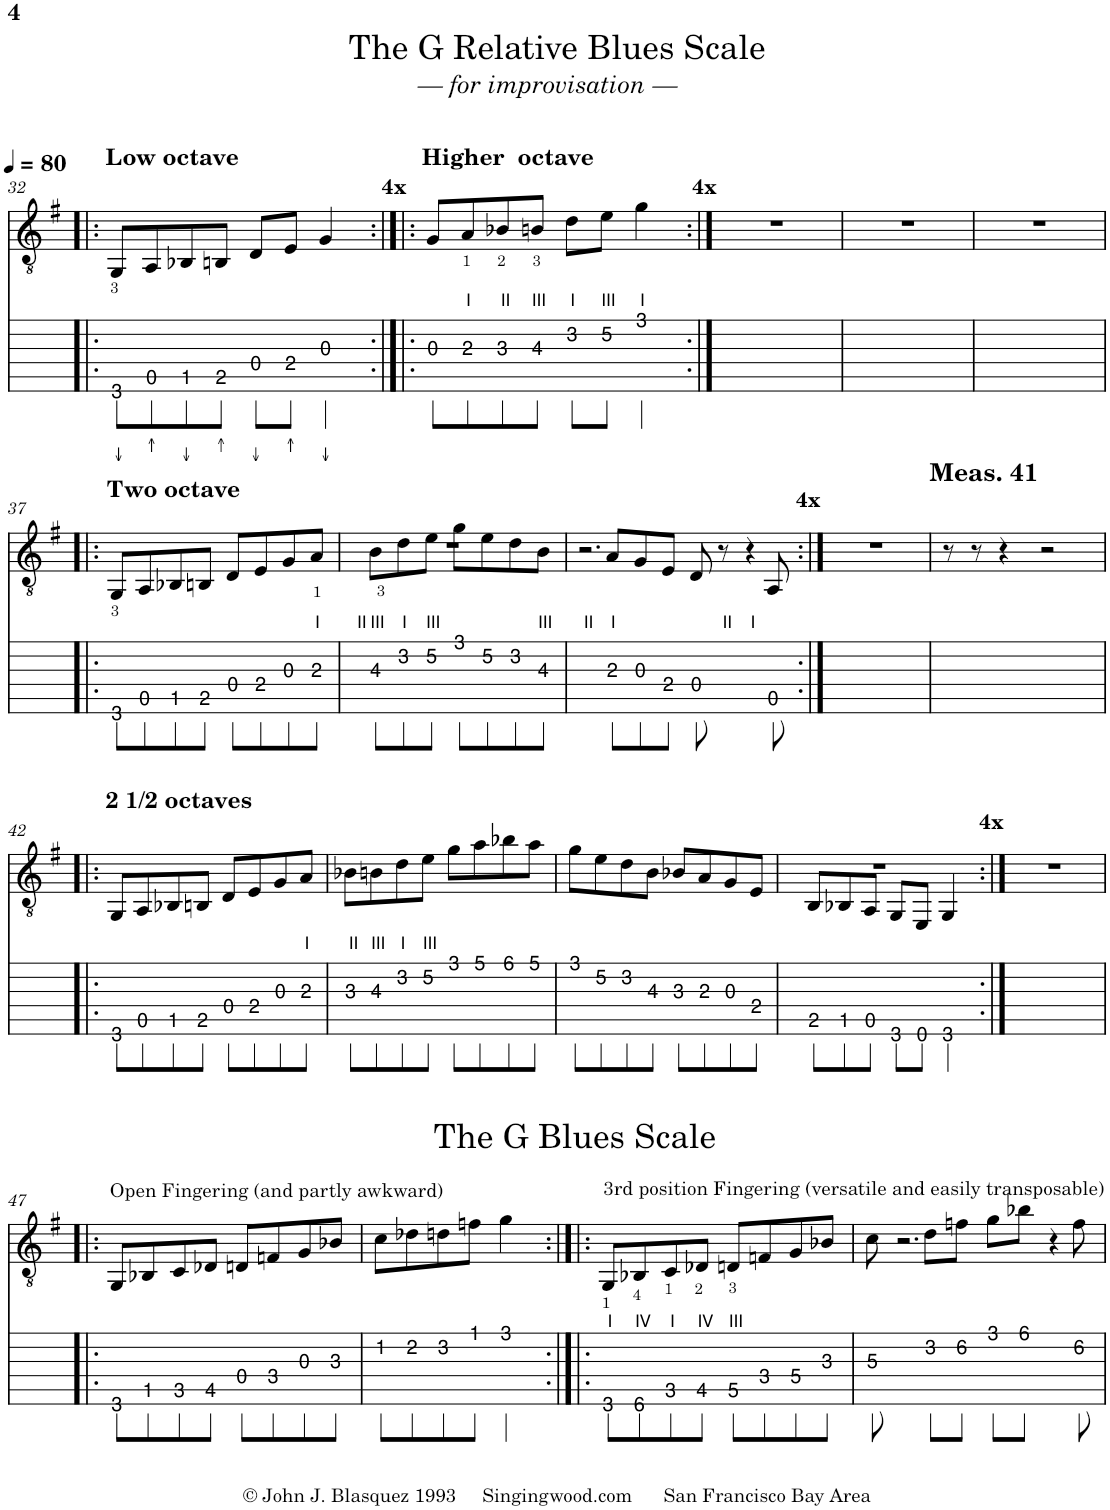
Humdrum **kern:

**kern	**text	**kern
*part1	*part1	*part1
*staff2	*staff2	*staff1
*I"Acoustic Guitar	*	*
!!LO:PB:g=z
*	*	*clefGv2
*k[f#]	*	*k[f#]
*M4/4	*	*M4/4
*MM80	*	*MM80
=32!|:	=32!|:	=32!|:
!	!	!LO:TX:a:B:t=Low octave
!	!LO:LY:b	!
8GG\L	↓	8GG/L
!	!LO:LY:b	!
8AA\	↑	8AA/
!	!LO:LY:b	!
8BB-\	↓	8BB-X/
!	!LO:LY:b	!
8BB\J	↑	8BBn/J
!	!LO:LY:b	!
8D\L	↓	8D/L
!	!LO:LY:b	!
8E\J	↑	8E/J
!	!	!LO:TX:a:B:t=4x
!	!LO:LY:b	!
4G\	↓	4G/
=33:|!|:	=33:|!|:	=33:|!|:
!	!	!LO:TX:a:B:t=Higher  octave
8G\L	.	8G/L
!LO:TX:a:t=I	!	!
8A\	.	8A/
!LO:TX:a:t=II	!	!
8B-X\	.	8B-X/
!LO:TX:a:t=III	!	!
8Bn\J	.	8Bn/J
!LO:TX:a:t=I	!	!
8d\L	.	8d\L
!LO:TX:a:t=III	!	!
8e\J	.	8e\J
!	!	!LO:TX:a:B:t=4x
!LO:TX:a:t=I	!	!
4g\	.	4g\
=34:|!	=34:|!	=34:|!
1r	.	1r
=35	=35	=35
1r	.	1r
=36	=36	=36
1r	.	1r
!!LO:LB:g=z
=37!|:	=37!|:	=37!|:
!	!	!LO:TX:a:B:t=Two octave
8GG\L	.	8GG/L
8AA\	.	8AA/
8BB-X\	.	8BB-X/
8BBn\J	.	8BBn/J
8D\L	.	8D/L
8E\	.	8E/
8G\	.	8G/
!LO:TX:a:t=I	!	!
8A\J	.	8A/J
=38	=38	=38
!LO:TX:a:t=II	!	!
*^	*	*
*	*^	*	*
*	*	*^	*	*
*	*	*	*^	*	*
1r	8ryy	4ryy	4.ryy	2..ryy	.	1r
!	!LO:TX:a:t=III	!	!	!	!	!
.	1..ryy	.	.	.	.	.
!	!	!LO:TX:a:t=I	!	!	!	!
.	.	1ryy	.	.	.	.
!	!	!	!LO:TX:a:t=III	!	!	!
.	.	.	1.ryy	.	.	.
!	!	!	!	!LO:TX:a:t=III	!	!
.	.	.	.	1ryy	.	.
8Bn\L	.	.	.	.	.	8B\L
8d\	.	.	.	.	.	8d\
8e\J	.	2ryy	.	.	.	8e\J
8g\L	.	.	.	.	.	8g\L
8e\	.	.	.	.	.	8e\
8d\	.	.	.	.	.	8d\
8B\J	.	8ryy	.	.	.	8B\J
=39	=39	=39	=39	=39	=39	=39
!LO:TX:a:t=II	!	!	!	!	!	!
!LO:N:vis=2.	!	!	!	!	!	!LO:N:vis=2.
*	*v	*v	*v	*v	*	*
8%5r	8ryy	.	8%5r
!	!LO:TX:a:t=I	!	!
.	1.ryy	.	.
!LO:TX:a:t=II	!	!	!
8A\L	.	.	8A/L
!LO:TX:a:t=I	!	!	!
8G\	.	.	8G/
!	!	!	!LO:TX:a:B:t=4x
8E\J	.	.	8E/J
8D\	.	.	8D/
8r	.	.	8r
4r	.	.	4r
8AA\	.	.	8AA/
*v	*v	*	*
=40:|!	=40:|!	=40:|!
1r	.	1r
=41	=41	=41
!	!	!LO:TX:a:B:t=Meas. 41
8r	.	8r
8r	.	8r
4r	.	4r
2r	.	2r
!!LO:LB:g=z
=42!|:	=42!|:	=42!|:
!	!	!LO:TX:a:B:t=2 1/2 octaves
8GG\L	.	8GG/L
8AA\	.	8AA/
8BB-X\	.	8BB-X/
8BBn\J	.	8BBn/J
8D\L	.	8D/L
8E\	.	8E/
8G\	.	8G/
!LO:TX:a:t=I	!	!
8A\J	.	8A/J
=43	=43	=43
!LO:TX:a:t=II	!	!
8B-X\L	.	8B-X\L
!LO:TX:a:t=III	!	!
8Bn\	.	8Bn\
!LO:TX:a:t=I	!	!
8d\	.	8d\
!LO:TX:a:t=III	!	!
8e\J	.	8e\J
8g\L	.	8g\L
8a\	.	8a\
8b-\	.	8b-X\
8a\J	.	8a\J
=44	=44	=44
8g\L	.	8g\L
8e\	.	8e\
8d\	.	8d\
8B\J	.	8B\J
8B-X\L	.	8B-X/L
8A\	.	8A/
8G\	.	8G/
8E\J	.	8E/J
=45	=45	=45
*	*	*^
1r	.	1r	2.ryy
!	!	!	!LO:TX:a:B:t=4x
.	.	.	1ryy
8BB\L	.	8BB/L	.
8BB-X\	.	8BB-X/	.
8AA\J	.	8AA/J	.
8GG\L	.	8GG/L	.
8EE\J	.	8EE/J	.
4GG\	.	4GG/	.
.	.	.	8ryy
*	*	*v	*v
=46:|!	=46:|!	=46:|!
1r	.	1r
!!LO:LB:g=z
=47!|:	=47!|:	=47!|:
!	!	!LO:TX:a:t=Open Fingering (and partly awkward)
8GG\L	.	8GG/L
8BB-\	.	8BB-X/
8C\	.	8C/
8D-\J	.	8D-X/J
8D\L	.	8Dn/L
8F\	.	8Fn/
8G\	.	8G/
8B-X\J	.	8B-X/J
=48	=48	=48
8c\L	.	8c\L
8d-X\	.	8d-X\
8dn\	.	8dn\
8fn\J	.	8fn\J
4g\	.	4g\
=49:|!|:	=49:|!|:	=49:|!|:
!	!	!LO:TX:a:t=3rd position Fingering (versatile and easily transposable)
!LO:TX:a:t=I	!	!
8GG\L	.	8GG/L
!LO:TX:a:t=IV	!	!
8BB-X\	.	8BB-X/
!LO:TX:a:t=I	!	!
8C\	.	8C/
!LO:TX:a:t=IV	!	!
8D-X\J	.	8D-X/J
!LO:TX:a:t=III	!	!
8Dn\L	.	8Dn/L
8Fn\	.	8Fn/
8G\	.	8G/
8B-X\J	.	8B-X/J
=50	=50	=50
8c\	.	8c\
!LO:N:vis=2.	!	!LO:N:vis=2.
8%5r	.	8%5r
8dn\L	.	8d\L
8fn\J	.	8fn\J
8g\L	.	8g\L
8b-\J	.	8b-X\J
4r	.	4r
8f\	.	8f\
=	=	=
*-	*-	*-
